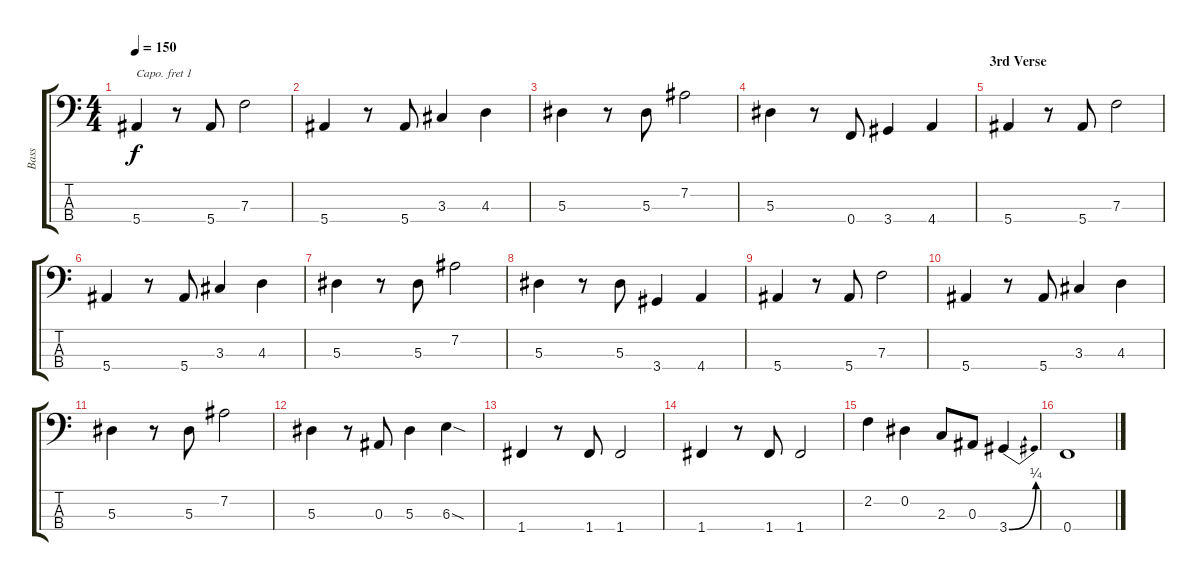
\track ("Bass" "Bass") {instrument electricbasspick}
\staff {score tabs}
\capo 1
\tuning (G2 D2 A1 E1) {hide}
\ts (4 4)
\tempo 150
\clef f4
\ks c
5.4.4{dy f} r.8 5.4.8 7.3.2 |
5.4.4 r.8 5.4.8 3.3.4 4.3.4 |
5.3.4 r.8 5.3.8 7.2.2 |
5.3.4 r.8 0.4.8 3.4.4 4.4.4 |
\section ("" "3rd Verse")
5.4.4 r.8 5.4.8 7.3.2 |
5.4.4 r.8 5.4.8 3.3.4 4.3.4 |
5.3.4 r.8 5.3.8 7.2.2 |
5.3.4 r.8 5.3.8 3.4.4 4.4.4 |
5.4.4 r.8 5.4.8 7.3.2 |
5.4.4 r.8 5.4.8 3.3.4 4.3.4 |
5.3.4 r.8 5.3.8 7.2.2 |
5.3.4 r.8 0.3.8 5.3.4 6.3{sod}.4 |
1.4.4 r.8 1.4.8 1.4.2 |
1.4.4 r.8 1.4.8 1.4.2 |
2.2.4 0.2.4 2.3.8 0.3.8 3.4{be (bend 0 0 60 1)}.4 |
0.4.1
